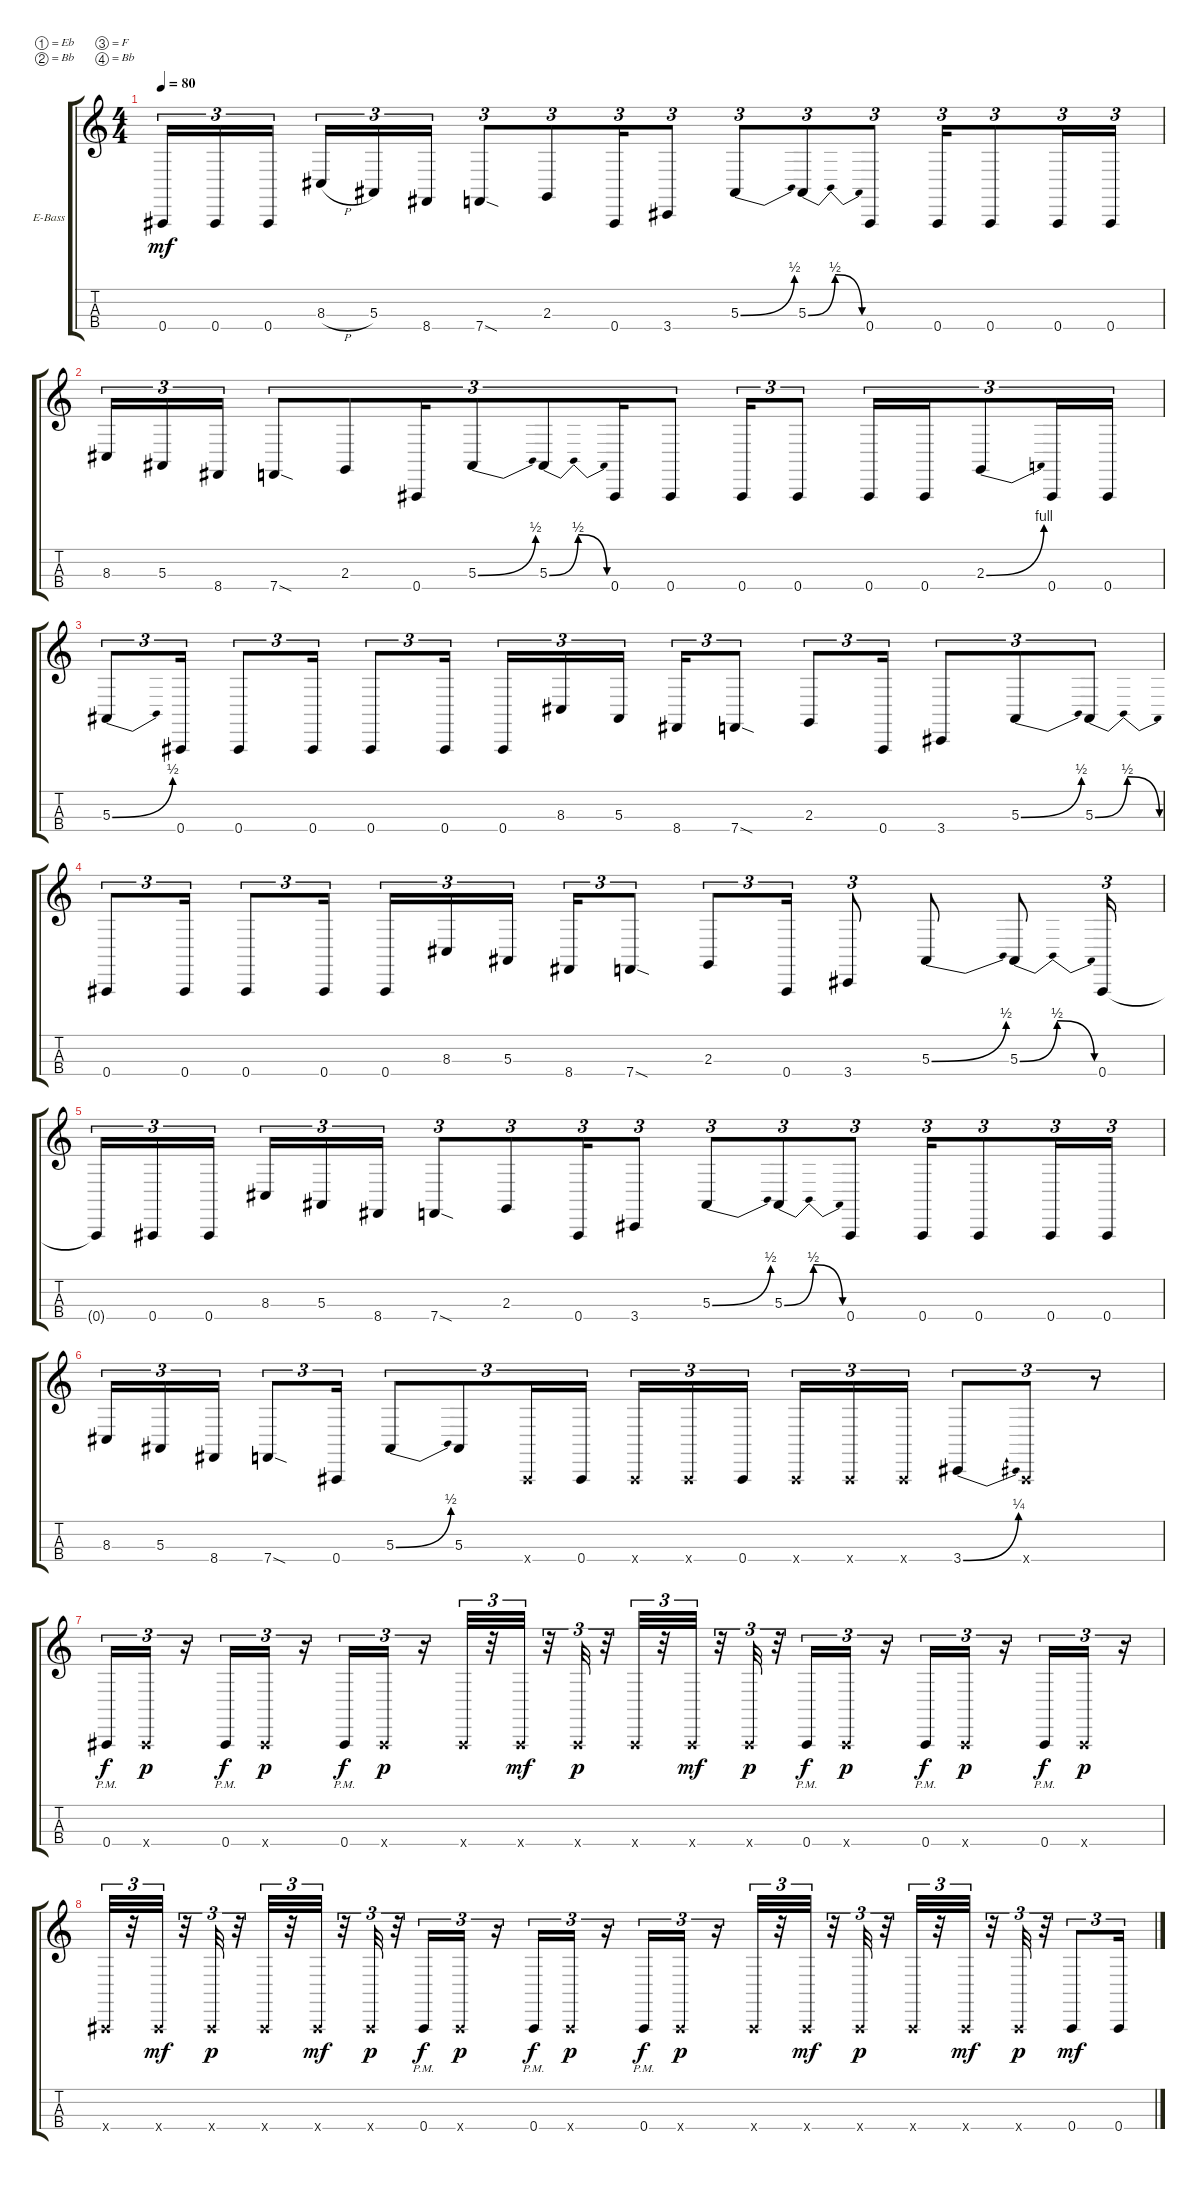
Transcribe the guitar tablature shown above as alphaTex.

\bracketExtendMode groupsimilarinstruments
\firstSystemTrackNameOrientation horizontal
\otherSystemsTrackNameOrientation horizontal
\track ("Electric Bass" "E-Bass") {instrument electricbassfinger}
\staff {score tabs}
\tuning (Eb2 Bb1 F1 Bb0)
\ts (4 4)
\tempo 80
\clef g2
\ks c
0.4{t}.16{tu (3 2) dy mf} 0.4.16{tu (3 2)} 0.4.16{tu (3 2)} 8.3{h}.16{tu (3 2)} 5.3.16{tu (3 2)} 8.4.16{tu (3 2)} 7.4{sod}.8{tu (3 2)} 2.3.8{tu (3 2)} 0.4.16{tu (3 2)} 3.4.8{tu (3 2)} 5.3{be (bend 29.4 0 59.4 2)}.8{tu (3 2)} 5.3{be (bendrelease 16.2 0 24 2 33.6 2 41.4 0)}.8{tu (3 2)} 0.4.8{tu (3 2)} 0.4.16{tu (3 2)} 0.4.8{tu (3 2)} 0.4.16{tu (3 2)} 0.4.16{tu (3 2)} |
8.3.16{tu (3 2)} 5.3.16{tu (3 2)} 8.4.16{tu (3 2)} 7.4{sod}.8{tu (3 2)} 2.3.8{tu (3 2)} 0.4.16{tu (3 2)} 5.3{be (bend 29.4 0 59.4 2)}.8{tu (3 2)} 5.3{be (bendrelease 16.2 0 24 2 33.6 2 41.4 0)}.8{tu (3 2)} 0.4.16{tu (3 2)} 0.4.8{tu (3 2)} 0.4.16{tu (3 2)} 0.4.8{tu (3 2)} 0.4.16{tu (3 2)} 0.4.16{tu (3 2)} 2.3{be (bend 28.2 0 59.4 4)}.8{tu (3 2)} 0.4.16{tu (3 2)} 0.4.16{tu (3 2)} |
5.3{be (bend 29.4 0 59.4 2)}.8{tu (3 2)} 0.4.16{tu (3 2)} 0.4.8{tu (3 2)} 0.4.16{tu (3 2)} 0.4.8{tu (3 2)} 0.4.16{tu (3 2)} 0.4.16{tu (3 2)} 8.3.16{tu (3 2)} 5.3.16{tu (3 2)} 8.4.16{tu (3 2)} 7.4{sod}.8{tu (3 2)} 2.3.8{tu (3 2)} 0.4.16{tu (3 2)} 3.4.8{tu (3 2)} 5.3{be (bend 29.4 0 59.4 2)}.8{tu (3 2)} 5.3{be (bendrelease 16.2 0 24 2 33.6 2 41.4 0)}.8{tu (3 2)} |
0.4.8{tu (3 2)} 0.4.16{tu (3 2)} 0.4.8{tu (3 2)} 0.4.16{tu (3 2)} 0.4.16{tu (3 2)} 8.3.16{tu (3 2)} 5.3.16{tu (3 2)} 8.4.16{tu (3 2)} 7.4{sod}.8{tu (3 2)} 2.3.8{tu (3 2)} 0.4.16{tu (3 2)} 3.4.8{tu (3 2)} 5.3{be (bend 29.4 0 59.4 2)}.8 5.3{be (bendrelease 16.2 0 24 2 33.6 2 41.4 0)}.8 0.4.16{tu (3 2)} |
0.4{t}.16{tu (3 2)} 0.4.16{tu (3 2)} 0.4.16{tu (3 2)} 8.3.16{tu (3 2)} 5.3.16{tu (3 2)} 8.4.16{tu (3 2)} 7.4{sod}.8{tu (3 2)} 2.3.8{tu (3 2)} 0.4.16{tu (3 2)} 3.4.8{tu (3 2)} 5.3{be (bend 29.4 0 59.4 2)}.8{tu (3 2)} 5.3{be (bendrelease 16.2 0 24 2 33.6 2 41.4 0)}.8{tu (3 2)} 0.4.8{tu (3 2)} 0.4.16{tu (3 2)} 0.4.8{tu (3 2)} 0.4.16{tu (3 2)} 0.4.16{tu (3 2)} |
8.3.16{tu (3 2)} 5.3.16{tu (3 2)} 8.4.16{tu (3 2)} 7.4{sod}.8{tu (3 2)} 0.4.16{tu (3 2)} 5.3{be (bend 29.4 0 59.4 2)}.8{tu (3 2)} 5.3.8{tu (3 2)} 0.4{x}.16{tu (3 2)} 0.4.16{tu (3 2)} 0.4{x}.16{tu (3 2)} 0.4{x}.16{tu (3 2)} 0.4.16{tu (3 2)} 0.4{x}.16{tu (3 2)} 0.4{x}.16{tu (3 2)} 0.4{x}.16{tu (3 2)} 3.4{be (bend 30 0 59.4 1)}.8{tu (3 2)} 0.4{x}.8{tu (3 2)} r.8{tu (3 2)} |
0.4{pm}.16{tu (3 2) dy f} 0.4{x}.16{tu (3 2) dy p} r.16{tu (3 2)} 0.4{pm}.16{tu (3 2) dy f} 0.4{x}.16{tu (3 2) dy p} r.16{tu (3 2)} 0.4{pm}.16{tu (3 2) dy f} 0.4{x}.16{tu (3 2) dy p} r.16{tu (3 2)} 0.4{x}.32{tu (3 2)} r.32{tu (3 2)} 0.4{x}.32{tu (3 2) dy mf} r.32{tu (3 2)} 0.4{x}.32{tu (3 2) dy p} r.32{tu (3 2)} 0.4{x}.32{tu (3 2)} r.32{tu (3 2)} 0.4{x}.32{tu (3 2) dy mf} r.32{tu (3 2)} 0.4{x}.32{tu (3 2) dy p} r.32{tu (3 2)} 0.4{pm}.16{tu (3 2) dy f} 0.4{x}.16{tu (3 2) dy p} r.16{tu (3 2)} 0.4{pm}.16{tu (3 2) dy f} 0.4{x}.16{tu (3 2) dy p} r.16{tu (3 2)} 0.4{pm}.16{tu (3 2) dy f} 0.4{x}.16{tu (3 2) dy p} r.16{tu (3 2)} |
0.4{x}.32{tu (3 2)} r.32{tu (3 2)} 0.4{x}.32{tu (3 2) dy mf} r.32{tu (3 2)} 0.4{x}.32{tu (3 2) dy p} r.32{tu (3 2)} 0.4{x}.32{tu (3 2)} r.32{tu (3 2)} 0.4{x}.32{tu (3 2) dy mf} r.32{tu (3 2)} 0.4{x}.32{tu (3 2) dy p} r.32{tu (3 2)} 0.4{pm}.16{tu (3 2) dy f} 0.4{x}.16{tu (3 2) dy p} r.16{tu (3 2)} 0.4{pm}.16{tu (3 2) dy f} 0.4{x}.16{tu (3 2) dy p} r.16{tu (3 2)} 0.4{pm}.16{tu (3 2) dy f} 0.4{x}.16{tu (3 2) dy p} r.16{tu (3 2)} 0.4{x}.32{tu (3 2)} r.32{tu (3 2)} 0.4{x}.32{tu (3 2) dy mf} r.32{tu (3 2)} 0.4{x}.32{tu (3 2) dy p} r.32{tu (3 2)} 0.4{x}.32{tu (3 2)} r.32{tu (3 2)} 0.4{x}.32{tu (3 2) dy mf} r.32{tu (3 2)} 0.4{x}.32{tu (3 2) dy p} r.32{tu (3 2)} 0.4.8{tu (3 2) dy mf} 0.4.16{tu (3 2)}
